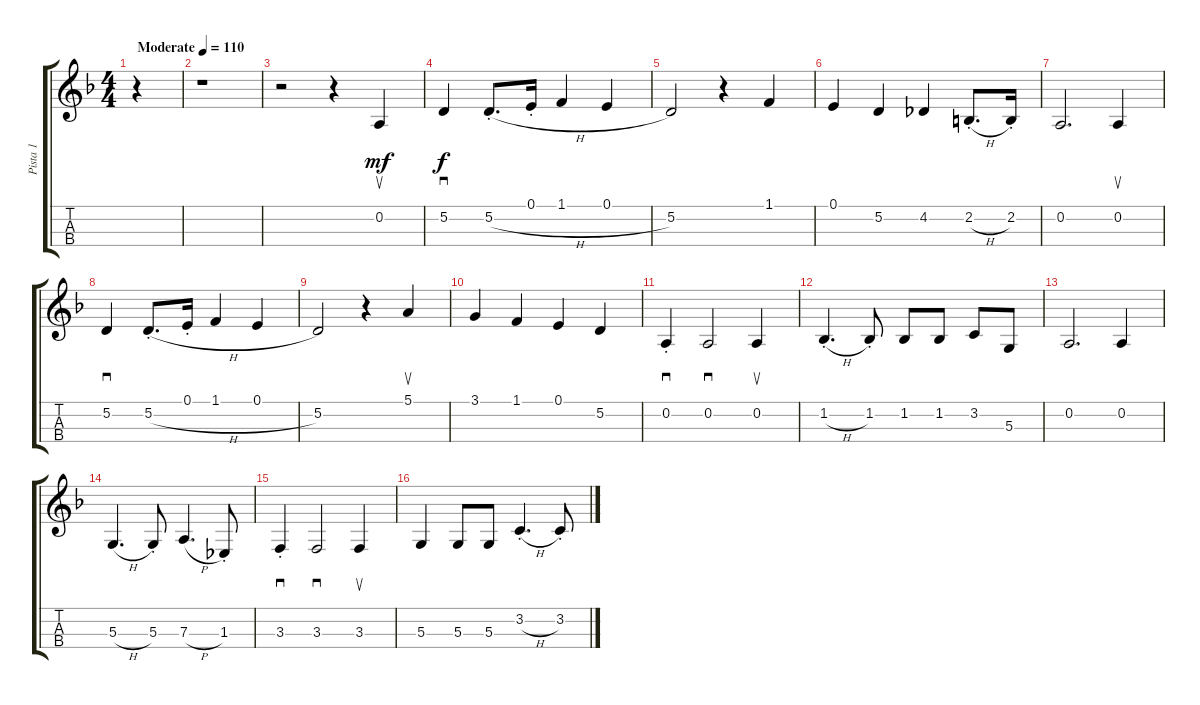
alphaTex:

\track ("Pista 1" "Pista 1") {instrument violin}
\staff {score tabs}
\tuning (E4 A3 D3 G2) {hide}
\ts (4 4)
\tempo (110 "Moderate")
\clef g2
\ks f
r.4{dy mf instrument violin} |
r.1 |
r.2 r.4 0.2.4{su} |
5.2.4{sd dy f} 5.2{h st}.8{d} 0.1{st}.16 1.1.4 0.1.4 |
5.2.2 r.4 1.1.4 |
0.1.4 5.2.4 4.2.4 2.2{h st}.8{d} 2.2{st}.16 |
0.2.2{d} 0.2.4{su} |
5.2.4{sd} 5.2{h st}.8{d} 0.1{st}.16 1.1.4 0.1.4 |
5.2.2 r.4 5.1.4{su} |
3.1.4 1.1.4 0.1.4 5.2.4 |
0.2{st}.4{sd} 0.2.2{sd} 0.2.4{su} |
1.2{h st}.4{d} 1.2{st}.8 1.2.8 1.2.8 3.2.8 5.3.8 |
0.2.2{d} 0.2.4 |
5.3{h}.4{d} 5.3{st}.8 7.3{h}.4{d} 1.3{st}.8 |
3.3{st}.4{sd} 3.3.2{sd} 3.3.4{su} |
5.3.4 5.3.8 5.3.8 3.2{h st}.4{d} 3.2{st}.8
